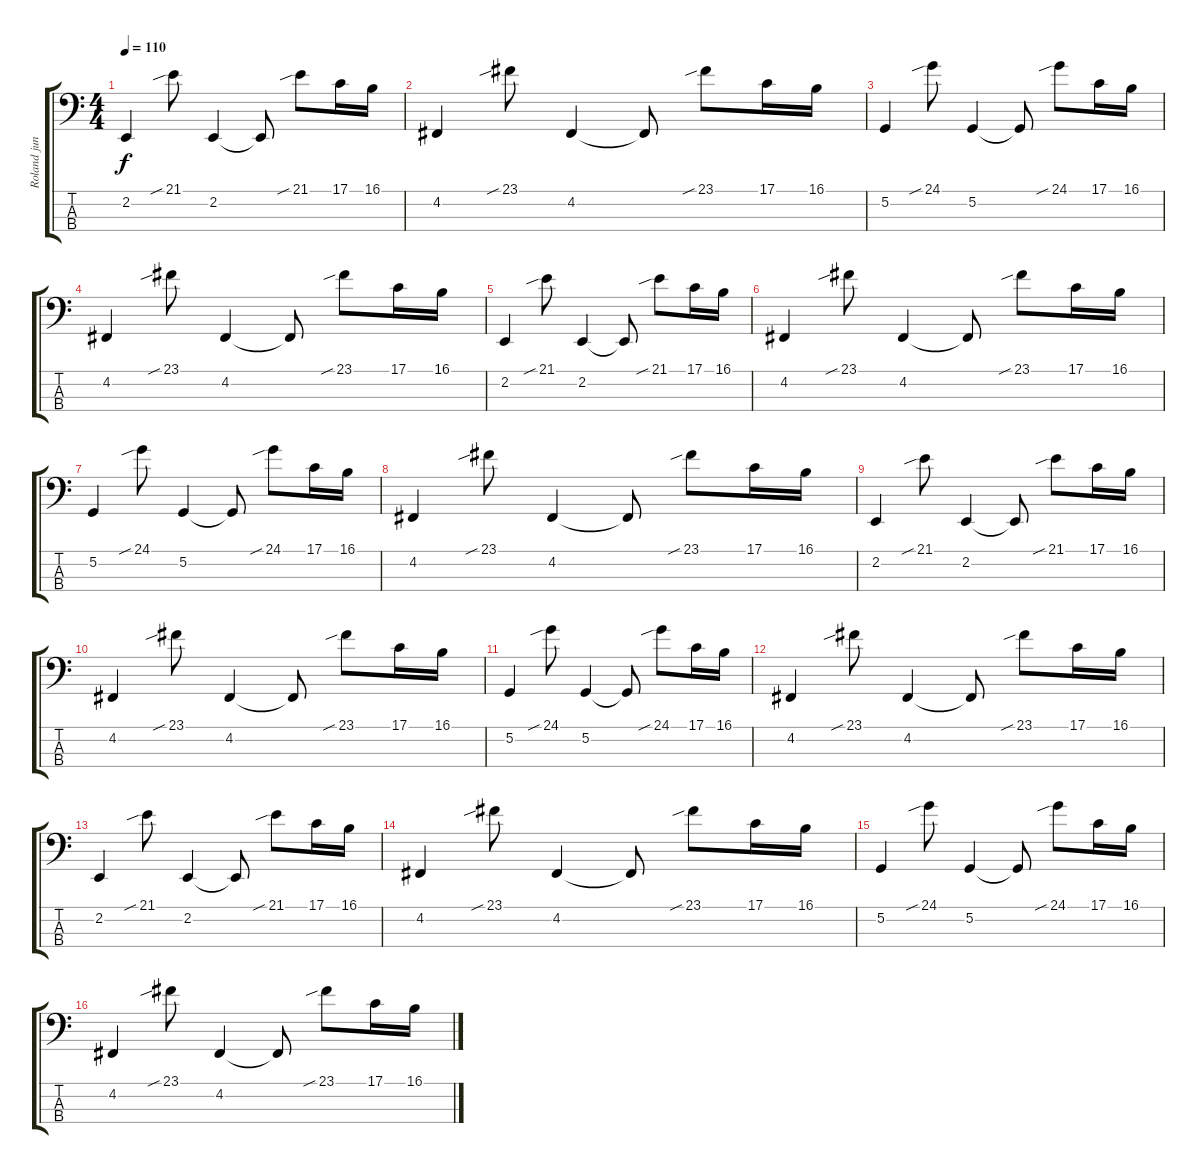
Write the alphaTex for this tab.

\track ("Roland juno DI" "Roland jun") {instrument lead2sawtooth}
\staff {score tabs}
\tuning (G2 D2 A1 E1) {hide}
\ts (4 4)
\tempo 110
\clef f4
\ks c
2.2.4{dy f} 21.1{sib}.8 2.2.4 2.2{t}.8 21.1{sib}.8 17.1.16 16.1.16 |
4.2.4 23.1{sib}.8 4.2.4 4.2{t}.8 23.1{sib}.8 17.1.16 16.1.16 |
5.2.4 24.1{sib}.8 5.2.4 5.2{t}.8 24.1{sib}.8 17.1.16 16.1.16 |
4.2.4 23.1{sib}.8 4.2.4 4.2{t}.8 23.1{sib}.8 17.1.16 16.1.16 |
2.2.4 21.1{sib}.8 2.2.4 2.2{t}.8 21.1{sib}.8 17.1.16 16.1.16 |
4.2.4 23.1{sib}.8 4.2.4 4.2{t}.8 23.1{sib}.8 17.1.16 16.1.16 |
5.2.4 24.1{sib}.8 5.2.4 5.2{t}.8 24.1{sib}.8 17.1.16 16.1.16 |
4.2.4 23.1{sib}.8 4.2.4 4.2{t}.8 23.1{sib}.8 17.1.16 16.1.16 |
2.2.4 21.1{sib}.8 2.2.4 2.2{t}.8 21.1{sib}.8 17.1.16 16.1.16 |
4.2.4 23.1{sib}.8 4.2.4 4.2{t}.8 23.1{sib}.8 17.1.16 16.1.16 |
5.2.4 24.1{sib}.8 5.2.4 5.2{t}.8 24.1{sib}.8 17.1.16 16.1.16 |
4.2.4 23.1{sib}.8 4.2.4 4.2{t}.8 23.1{sib}.8 17.1.16 16.1.16 |
2.2.4 21.1{sib}.8 2.2.4 2.2{t}.8 21.1{sib}.8 17.1.16 16.1.16 |
4.2.4 23.1{sib}.8 4.2.4 4.2{t}.8 23.1{sib}.8 17.1.16 16.1.16 |
5.2.4 24.1{sib}.8 5.2.4 5.2{t}.8 24.1{sib}.8 17.1.16 16.1.16 |
4.2.4 23.1{sib}.8 4.2.4 4.2{t}.8 23.1{sib}.8 17.1.16 16.1.16
